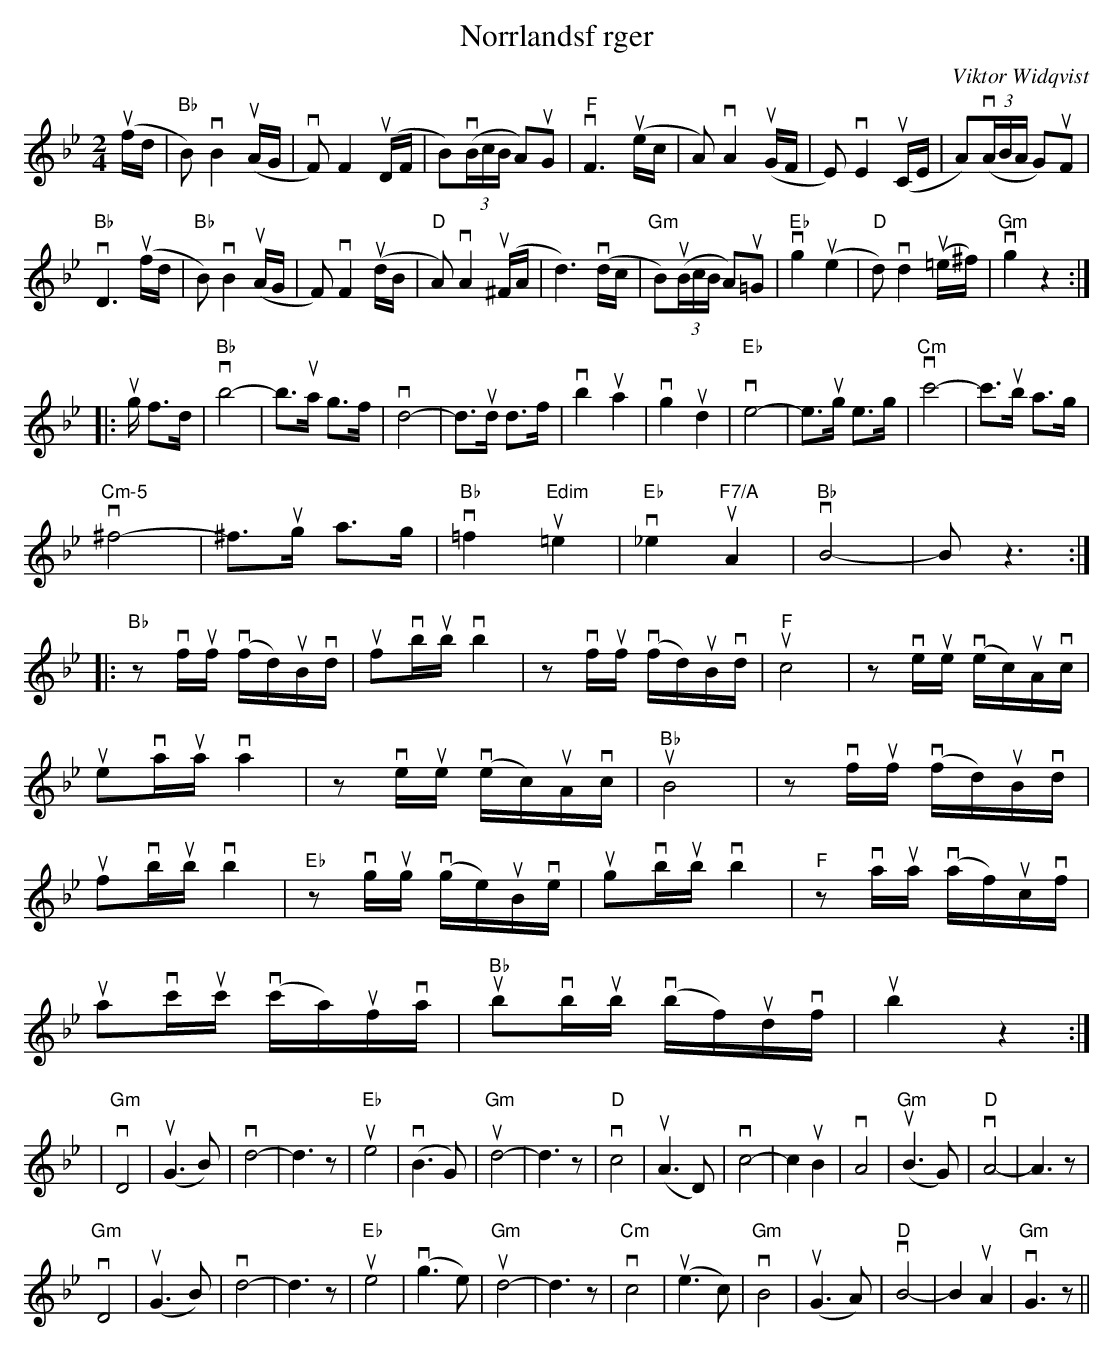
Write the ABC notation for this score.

X:1
T:Norrlandsf rger
M:2/4
C:Viktor Widqvist
L:1/8
K:Bb
u(f/d/ |"Bb" B)vB2u(A/G/ | vF)F2u(D/F/ | B)(v(3B/c/B/ A)uG | "F"vF3u(e/c/ | A)vA2u(G/F/ | E)vE2u(C/E/ | A)(v(3A/B/A/ G)uF |
"Bb" vD3u(f/d/ | "Bb" B)vB2 u(A/G/ | F)vF2u(d/B/ | "D"A)vA2u(^F/A/ | d3)v(d/c/ | "Gm"B)(u(3B/c/B/ A)u=G | "Eb"vg2 (u'e2 | "D"d)vd2u(=e/^f/) | "Gm"vg2z2 :|
|:ug/ f>d | "Bb"vb4- |b3/ua/ g>f | vd4- |d3/ud/ d>f | vb2 ua2 | vg2 ud2 | "Eb"ve4- |e3/ug/ e>g |"Cm" vc'4- | c'3/ub/ a>g |
"Cm-5"v^f4- |^f3/ug/ a>g | "Bb"v=f2 "Edim"u=e2 | "Eb"v_e2 "F7/A"uA2 | "Bb"vB4- | B z3 :|
|:"Bb"zvf/2uf/2 (vf/2d/)2uB/2vd/2 | ufvb/2ub/2 vb2 |zvf/2uf/2 (vf/2d/2)uB/2vd/2 | "F"uc4 |zve/2ue/2 (ve/2c/2)uA/2vc/2 |
ueva/2ua/2 va2 |zve/2ue/2 (ve/2c/2)uA/2vc/2 | "Bb"uB4 |zvf/2uf/2 v(f/2d/2)uB/2vd/2 |
ufvb/2ub/2 vb2 |"Eb"zvg/2ug/2 (vg/2e/2)uB/2ve/2 | ugvb/2ub/2 vb2 |"F"zva/2ua/2 (va/2f/2)uc/2vf/2 |
uavc'/2uc'/2 (vc'/2a/2)uf/2va/2 | "Bb"ubvb/2ub/2 v(b/2f/2)ud/2vf/2 | ub2z2 :|
K:Gm
|"Gm" vD4 | u(G2>B2) | vd4- |d3z| "Eb"ue4 | v(B2>G2) | "Gm"ud4- |d3z| "D"vc4 | u(A2>D2) | vc4- | c2 uB2 | vA4 | "Gm"u(B2>G2) | "D" vA4- | A3z|
"Gm"vD4 | u(G2>B2) | vd4- |d3z| "Eb"ue4 | v(g2>e2) | "Gm"ud4- |d3z|  "Cm"vc4 | u(e2>c2) | "Gm"vB4 | u(G2>A2) | "D"vB4- | B2 uA2 | "Gm"vG3z ||
